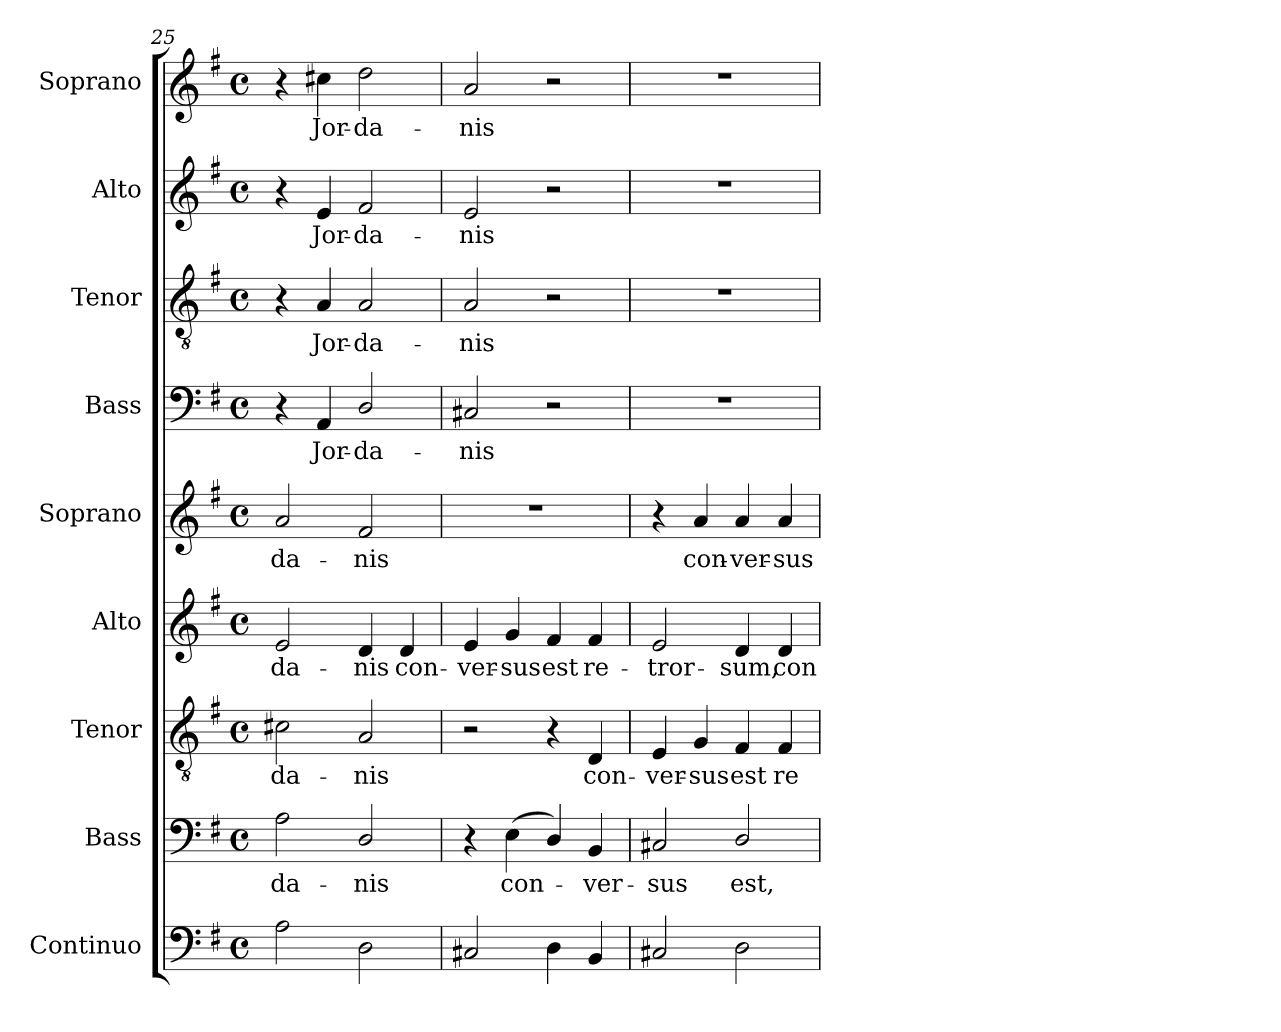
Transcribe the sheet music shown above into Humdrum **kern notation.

**kern	**kern	**text	**kern	**text	**kern	**text	**kern	**text	**kern	**text	**kern	**text	**kern	**text	**kern	**text
*part9	*part8	*part8	*part7	*part7	*part6	*part6	*part5	*part5	*part4	*part4	*part3	*part3	*part2	*part2	*part1	*part1
*staff9	*staff8	*staff8	*staff7	*staff7	*staff6	*staff6	*staff5	*staff5	*staff4	*staff4	*staff3	*staff3	*staff2	*staff2	*staff1	*staff1
*I"Continuo	*I"Bass	*	*I"Tenor	*	*I"Alto	*	*I"Soprano	*	*I"Bass	*	*I"Tenor	*	*I"Alto	*	*I"Soprano	*
*I'Cont.	*I'B.	*	*I'T.	*	*I'A.	*	*I'S.	*	*I'B.	*	*I'T.	*	*I'A.	*	*I'S.	*
!!LO:LB:g=z
*clefF4	*clefF4	*	*clefGv2	*	*clefG2	*	*clefG2	*	*clefF4	*	*clefGv2	*	*clefG2	*	*clefG2	*
*	*	*	*ITrd7c12	*	*	*	*	*	*	*	*ITrd7c12	*	*	*	*	*
*k[f#]	*k[f#]	*	*k[f#]	*	*k[f#]	*	*k[f#]	*	*k[f#]	*	*k[f#]	*	*k[f#]	*	*k[f#]	*
*G:	*G:	*	*G:	*	*G:	*	*G:	*	*G:	*	*G:	*	*G:	*	*G:	*
*M4/4	*M4/4	*	*M4/4	*	*M4/4	*	*M4/4	*	*M4/4	*	*M4/4	*	*M4/4	*	*M4/4	*
*met(c)	*met(c)	*	*met(c)	*	*met(c)	*	*met(c)	*	*met(c)	*	*met(c)	*	*met(c)	*	*met(c)	*
=25	=25	=25	=25	=25	=25	=25	=25	=25	=25	=25	=25	=25	=25	=25	=25	=25
!	!	!LO:LY:b:color=#000000	!	!	!	!	!	!	!	!	!	!	!	!	!	!
!	!	!	!	!LO:LY:b:color=#000000	!	!	!	!	!	!	!	!	!	!	!	!
!	!	!	!	!	!	!LO:LY:b:color=#000000	!	!	!	!	!	!	!	!	!	!
!	!	!	!	!	!	!	!	!LO:LY:b:color=#000000	!	!	!	!	!	!	!	!
2Ai\	2Ai\	-da-	2C#Xi\	-da-	2ei/	-da-	2ai/	-da-	4r	.	4r	.	4r	.	4r	.
!	!	!	!	!	!	!	!	!	!	!LO:LY:b:color=#000000	!	!	!	!	!	!
!	!	!	!	!	!	!	!	!	!	!	!	!LO:LY:b:color=#000000	!	!	!	!
!	!	!	!	!	!	!	!	!	!	!	!	!	!	!LO:LY:b:color=#000000	!	!
!	!	!	!	!	!	!	!	!	!	!	!	!	!	!	!	!LO:LY:b:color=#000000
.	.	.	.	.	.	.	.	.	4AAi/	Jor-	4AAi/	Jor-	4ei/	Jor-	4cc#Xi\	Jor-
!	!	!LO:LY:b:color=#000000	!	!	!	!	!	!	!	!	!	!	!	!	!	!
!	!	!	!	!LO:LY:b:color=#000000	!	!	!	!	!	!	!	!	!	!	!	!
!	!	!	!	!	!	!LO:LY:b:color=#000000	!	!	!	!	!	!	!	!	!	!
!	!	!	!	!	!	!	!	!LO:LY:b:color=#000000	!	!	!	!	!	!	!	!
!	!	!	!	!	!	!	!	!	!	!LO:LY:b:color=#000000	!	!	!	!	!	!
!	!	!	!	!	!	!	!	!	!	!	!	!LO:LY:b:color=#000000	!	!	!	!
!	!	!	!	!	!	!	!	!	!	!	!	!	!	!LO:LY:b:color=#000000	!	!
!	!	!	!	!	!	!	!	!	!	!	!	!	!	!	!	!LO:LY:b:color=#000000
2Di\	2Di/	-nis	2AAi/	-nis	4di/	-nis	2f#i/	-nis	2Di/	-da-	2AAi/	-da-	2f#i/	-da-	2ddi\	-da-
!	!	!	!	!	!	!LO:LY:b:color=#000000	!	!	!	!	!	!	!	!	!	!
.	.	.	.	.	4di/	con-	.	.	.	.	.	.	.	.	.	.
=26	=26	=26	=26	=26	=26	=26	=26	=26	=26	=26	=26	=26	=26	=26	=26	=26
!	!	!	!	!	!	!LO:LY:b:color=#000000	!	!	!	!	!	!	!	!	!	!
!	!	!	!	!	!	!	!	!	!	!LO:LY:b:color=#000000	!	!	!	!	!	!
!	!	!	!	!	!	!	!	!	!	!	!	!LO:LY:b:color=#000000	!	!	!	!
!	!	!	!	!	!	!	!	!	!	!	!	!	!	!LO:LY:b:color=#000000	!	!
!	!	!	!	!	!	!	!	!	!	!	!	!	!	!	!	!LO:LY:b:color=#000000
2C#Xi/	4r	.	2r	.	4ei/	-ver-	1r	.	2C#Xi/	-nis	2AAi/	-nis	2ei/	-nis	2ai/	-nis
!	!	!LO:LY:b:color=#000000	!	!	!	!	!	!	!	!	!	!	!	!	!	!
!	!	!	!	!	!	!LO:LY:b:color=#000000	!	!	!	!	!	!	!	!	!	!
.	(4Ei\	con-	.	.	4gi/	-sus	.	.	.	.	.	.	.	.	.	.
!	!	!	!	!	!	!LO:LY:b:color=#000000	!	!	!	!	!	!	!	!	!	!
4Di\	4Di/)	.	4r	.	4f#i/	est	.	.	2r	.	2r	.	2r	.	2r	.
!	!	!LO:LY:b:color=#000000	!	!	!	!	!	!	!	!	!	!	!	!	!	!
!	!	!	!	!LO:LY:b:color=#000000	!	!	!	!	!	!	!	!	!	!	!	!
!	!	!	!	!	!	!LO:LY:b:color=#000000	!	!	!	!	!	!	!	!	!	!
4BBi/	4BBi/	-ver-	4DDi/	con-	4f#i/	re-	.	.	.	.	.	.	.	.	.	.
=27	=27	=27	=27	=27	=27	=27	=27	=27	=27	=27	=27	=27	=27	=27	=27	=27
!	!	!LO:LY:b:color=#000000	!	!	!	!	!	!	!	!	!	!	!	!	!	!
!	!	!	!	!LO:LY:b:color=#000000	!	!	!	!	!	!	!	!	!	!	!	!
!	!	!	!	!	!	!LO:LY:b:color=#000000	!	!	!	!	!	!	!	!	!	!
2C#Xi/	2C#Xi/	-sus	4EEi/	-ver-	2ei/	-tror-	4r	.	1r	.	1r	.	1r	.	1r	.
!	!	!	!	!LO:LY:b:color=#000000	!	!	!	!	!	!	!	!	!	!	!	!
!	!	!	!	!	!	!	!	!LO:LY:b:color=#000000	!	!	!	!	!	!	!	!
.	.	.	4GGi/	-sus	.	.	4ai/	con-	.	.	.	.	.	.	.	.
!	!	!LO:LY:b:color=#000000	!	!	!	!	!	!	!	!	!	!	!	!	!	!
!	!	!	!	!LO:LY:b:color=#000000	!	!	!	!	!	!	!	!	!	!	!	!
!	!	!	!	!	!	!LO:LY:b:color=#000000	!	!	!	!	!	!	!	!	!	!
!	!	!	!	!	!	!	!	!LO:LY:b:color=#000000	!	!	!	!	!	!	!	!
2Di\	2Di/	est,	4FF#i/	est	4di/	-sum,	4ai/	-ver-	.	.	.	.	.	.	.	.
!	!	!	!	!LO:LY:b:color=#000000	!	!	!	!	!	!	!	!	!	!	!	!
!	!	!	!	!	!	!LO:LY:b:color=#000000	!	!	!	!	!	!	!	!	!	!
!	!	!	!	!	!	!	!	!LO:LY:b:color=#000000	!	!	!	!	!	!	!	!
.	.	.	4FF#i/	re-	4di/	con-	4ai/	-sus	.	.	.	.	.	.	.	.
=	=	=	=	=	=	=	=	=	=	=	=	=	=	=	=	=
*-	*-	*-	*-	*-	*-	*-	*-	*-	*-	*-	*-	*-	*-	*-	*-	*-
